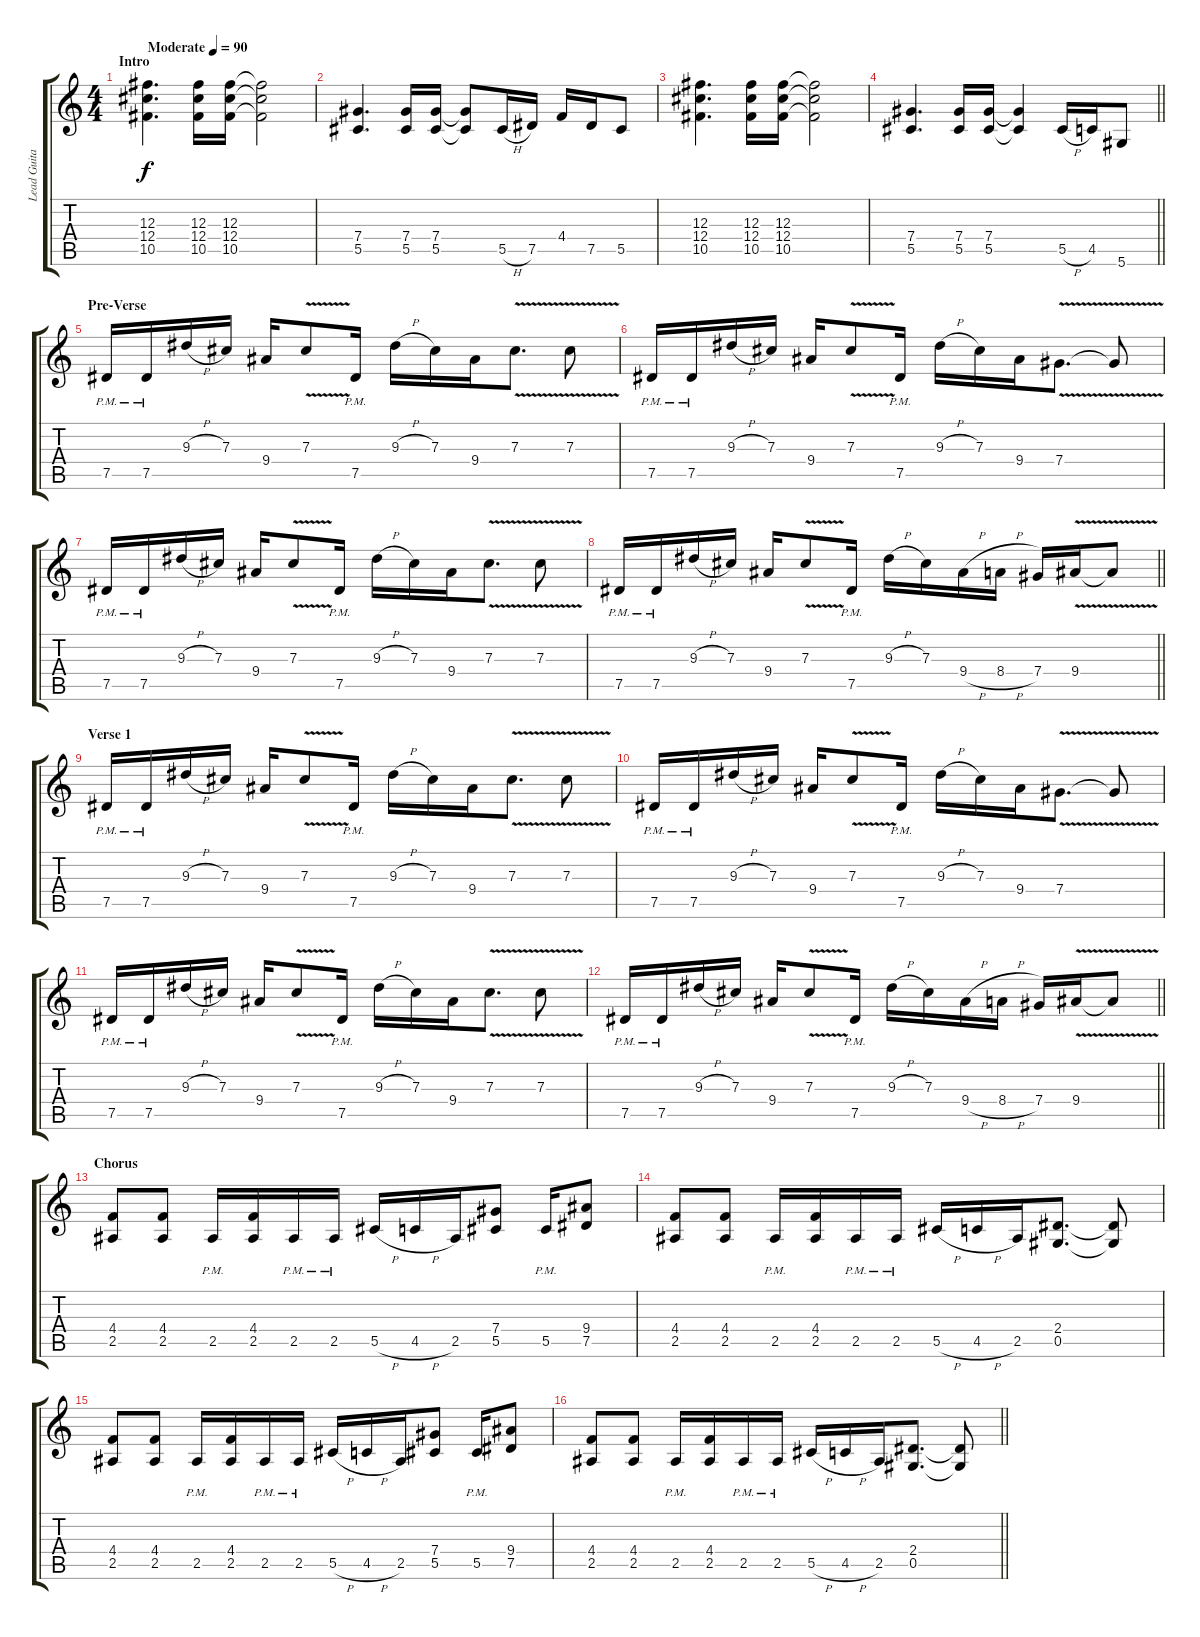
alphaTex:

\track ("Lead Guitar" "Lead Guita") {instrument distortionguitar}
\staff {score tabs}
\tuning (Eb4 Bb3 Gb3 Db3 Ab2 Eb2) {hide}
\ts (4 4)
\section ("" "Intro")
\tempo (90 "Moderate")
\clef g2
\ks c
(12.3 12.4 10.5).4{d dy f instrument distortionguitar} (12.3 12.4 10.5).16 (12.3 12.4 10.5).16 (12.3{t} 12.4{t} 10.5{t}).2 |
(7.4 5.5).4{d} (7.4 5.5).16 (7.4 5.5).16 (7.4{t} 5.5{t}).8 5.5{h}.16 7.5.16 4.4.16 7.5.16 5.5.8 |
(12.3 12.4 10.5).4{d} (12.3 12.4 10.5).16 (12.3 12.4 10.5).16 (12.3{t} 12.4{t} 10.5{t}).2 |
\barLineRight lightlight
(7.4 5.5).4{d} (7.4 5.5).16 (7.4 5.5).16 (7.4{t} 5.5{t}).4 5.5{h}.16 4.5.16 5.6.8 |
\section ("" "Pre-Verse")
7.5{pm}.16 7.5{pm}.16 9.3{h}.16 7.3.16 9.4.16 7.3{v}.8 7.5{pm}.16 9.3{h}.16 7.3.16 9.4.16 7.3{v}.8{d} 7.3{v}.8 |
7.5{pm}.16 7.5{pm}.16 9.3{h}.16 7.3.16 9.4.16 7.3{v}.8 7.5{pm}.16 9.3{h}.16 7.3.16 9.4.16 7.4{v}.8{d} 7.4{t}.8 |
7.5{pm}.16 7.5{pm}.16 9.3{h}.16 7.3.16 9.4.16 7.3{v}.8 7.5{pm}.16 9.3{h}.16 7.3.16 9.4.16 7.3{v}.8{d} 7.3{v}.8 |
\barLineRight lightlight
7.5{pm}.16 7.5{pm}.16 9.3{h}.16 7.3.16 9.4.16 7.3{v}.8 7.5{pm}.16 9.3{h}.16 7.3.16 9.4{h}.16 8.4{h}.16 7.4.16 9.4{v}.16 9.4{t}.8 |
\section ("" "Verse 1")
7.5{pm}.16 7.5{pm}.16 9.3{h}.16 7.3.16 9.4.16 7.3{v}.8 7.5{pm}.16 9.3{h}.16 7.3.16 9.4.16 7.3{v}.8{d} 7.3{v}.8 |
7.5{pm}.16 7.5{pm}.16 9.3{h}.16 7.3.16 9.4.16 7.3{v}.8 7.5{pm}.16 9.3{h}.16 7.3.16 9.4.16 7.4{v}.8{d} 7.4{t}.8 |
7.5{pm}.16 7.5{pm}.16 9.3{h}.16 7.3.16 9.4.16 7.3{v}.8 7.5{pm}.16 9.3{h}.16 7.3.16 9.4.16 7.3{v}.8{d} 7.3{v}.8 |
\barLineRight lightlight
7.5{pm}.16 7.5{pm}.16 9.3{h}.16 7.3.16 9.4.16 7.3{v}.8 7.5{pm}.16 9.3{h}.16 7.3.16 9.4{h}.16 8.4{h}.16 7.4.16 9.4{v}.16 9.4{t}.8 |
\section ("" "Chorus")
(4.4 2.5).8 (4.4 2.5).8 2.5{pm}.16 (4.4 2.5).16 2.5{pm}.16 2.5{pm}.16 5.5{h}.16 4.5{h}.16 2.5.16 (7.4 5.5).8 5.5{pm}.16 (9.4 7.5).8 |
(4.4 2.5).8 (4.4 2.5).8 2.5{pm}.16 (4.4 2.5).16 2.5{pm}.16 2.5{pm}.16 5.5{h}.16 4.5{h}.16 2.5.16 (2.4 0.5).8{d} (2.4{t} 0.5{t}).8 |
(4.4 2.5).8 (4.4 2.5).8 2.5{pm}.16 (4.4 2.5).16 2.5{pm}.16 2.5{pm}.16 5.5{h}.16 4.5{h}.16 2.5.16 (7.4 5.5).8 5.5{pm}.16 (9.4 7.5).8 |
\barLineRight lightlight
(4.4 2.5).8 (4.4 2.5).8 2.5{pm}.16 (4.4 2.5).16 2.5{pm}.16 2.5{pm}.16 5.5{h}.16 4.5{h}.16 2.5.16 (2.4 0.5).8{d} (2.4{t} 0.5{t}).8
